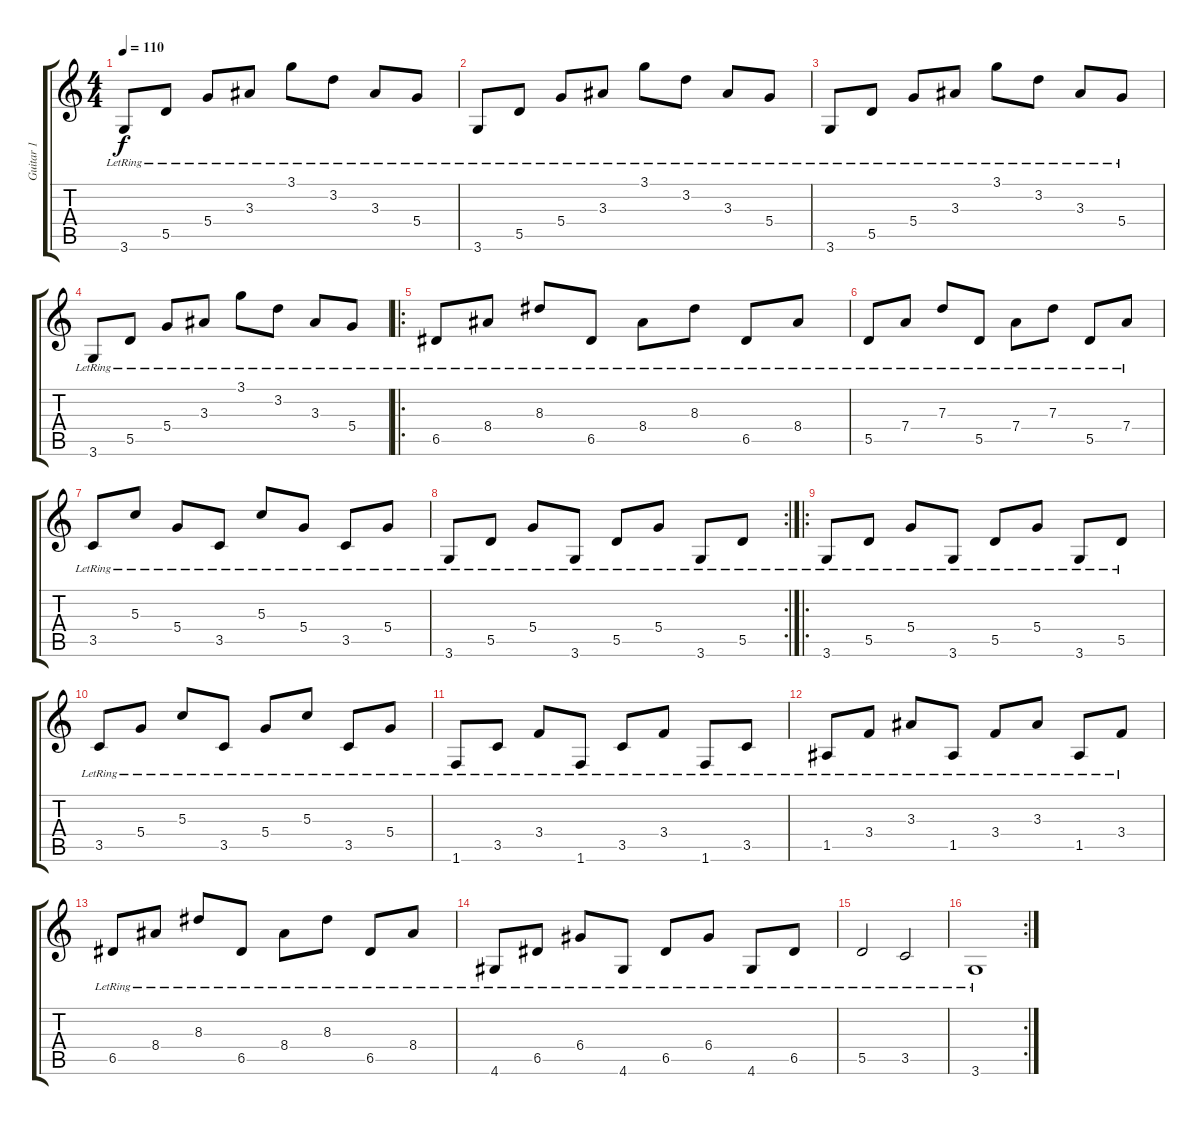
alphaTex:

\track ("Guitar 1" "Guitar 1") {instrument acousticguitarsteel}
\staff {score tabs}
\tuning (E4 B3 G3 D3 A2 E2) {hide}
\ts (4 4)
\tempo 110
\clef g2
\ks c
3.6{lr}.8{dy f instrument acousticguitarsteel} 5.5{lr}.8 5.4{lr}.8 3.3{lr}.8 3.1{lr}.8 3.2{lr}.8 3.3{lr}.8 5.4{lr}.8 |
3.6{lr}.8 5.5{lr}.8 5.4{lr}.8 3.3{lr}.8 3.1{lr}.8 3.2{lr}.8 3.3{lr}.8 5.4{lr}.8 |
3.6{lr}.8 5.5{lr}.8 5.4{lr}.8 3.3{lr}.8 3.1{lr}.8 3.2{lr}.8 3.3{lr}.8 5.4{lr}.8 |
3.6{lr}.8 5.5{lr}.8 5.4{lr}.8 3.3{lr}.8 3.1{lr}.8 3.2{lr}.8 3.3{lr}.8 5.4{lr}.8 |
\ro
6.5{lr}.8 8.4{lr}.8 8.3{lr}.8 6.5{lr}.8 8.4{lr}.8 8.3{lr}.8 6.5{lr}.8 8.4{lr}.8 |
5.5{lr}.8 7.4{lr}.8 7.3{lr}.8 5.5{lr}.8 7.4{lr}.8 7.3{lr}.8 5.5{lr}.8 7.4{lr}.8 |
3.5{lr}.8 5.3{lr}.8 5.4{lr}.8 3.5{lr}.8 5.3{lr}.8 5.4{lr}.8 3.5{lr}.8 5.4{lr}.8 |
\rc 2
3.6{lr}.8 5.5{lr}.8 5.4{lr}.8 3.6{lr}.8 5.5{lr}.8 5.4{lr}.8 3.6{lr}.8 5.5{lr}.8 |
\ro
3.6{lr}.8 5.5{lr}.8 5.4{lr}.8 3.6{lr}.8 5.5{lr}.8 5.4{lr}.8 3.6{lr}.8 5.5{lr}.8 |
3.5{lr}.8 5.4{lr}.8 5.3{lr}.8 3.5{lr}.8 5.4{lr}.8 5.3{lr}.8 3.5{lr}.8 5.4{lr}.8 |
1.6{lr}.8 3.5{lr}.8 3.4{lr}.8 1.6{lr}.8 3.5{lr}.8 3.4{lr}.8 1.6{lr}.8 3.5{lr}.8 |
1.5{lr}.8 3.4{lr}.8 3.3{lr}.8 1.5{lr}.8 3.4{lr}.8 3.3{lr}.8 1.5{lr}.8 3.4{lr}.8 |
6.5{lr}.8 8.4{lr}.8 8.3{lr}.8 6.5{lr}.8 8.4{lr}.8 8.3{lr}.8 6.5{lr}.8 8.4{lr}.8 |
4.6{lr}.8 6.5{lr}.8 6.4{lr}.8 4.6{lr}.8 6.5{lr}.8 6.4{lr}.8 4.6{lr}.8 6.5{lr}.8 |
5.5{lr}.2 3.5{lr}.2 |
\rc 2
3.6{lr}.1
